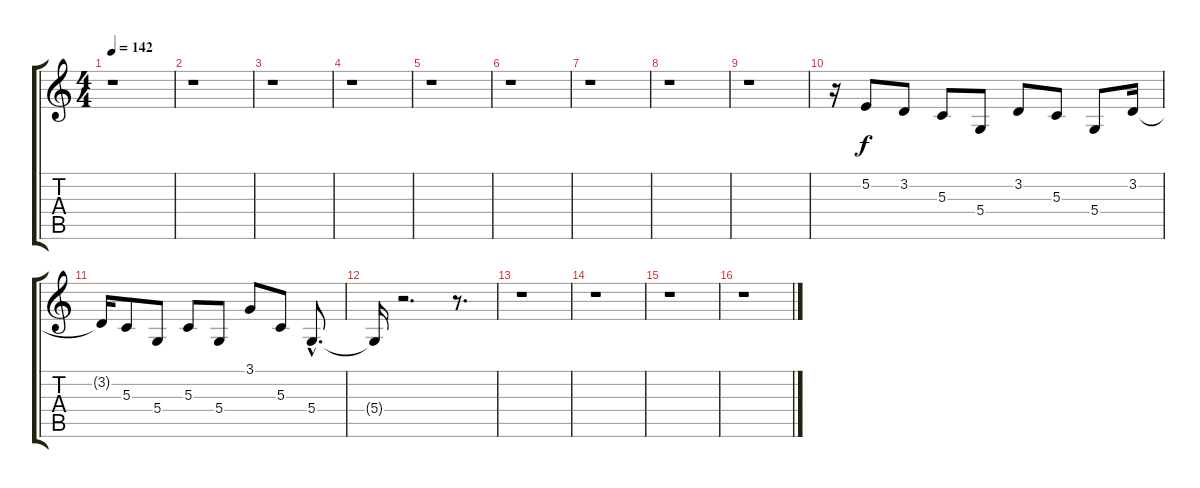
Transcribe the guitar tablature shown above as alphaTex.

\track "" {instrument lead5charang}
\staff {score tabs}
\tuning (E4 B3 G3 D3 A2 E2) {hide}
\ts (4 4)
\tempo 142
\clef g2
\ks c
r.1{dy f instrument lead5charang} |
r.1 |
r.1 |
r.1 |
r.1 |
r.1 |
r.1 |
r.1 |
r.1 |
r.16 5.2.8{balance 0} 3.2.8{balance 8} 5.3.8 5.4.8{balance 16} 3.2.8{balance 8} 5.3.8 5.4.8{balance 16} 3.2.16{balance 8} |
3.2{t}.16 5.3.8 5.4.8{balance 16} 5.3.8{balance 8} 5.4.8{balance 16} 3.1.8{balance 0} 5.3.8{balance 8} 5.4{hac}.8{d balance 16} |
5.4{t}.16 r.2{d} r.8{d} |
r.1 |
r.1 |
r.1 |
r.1
